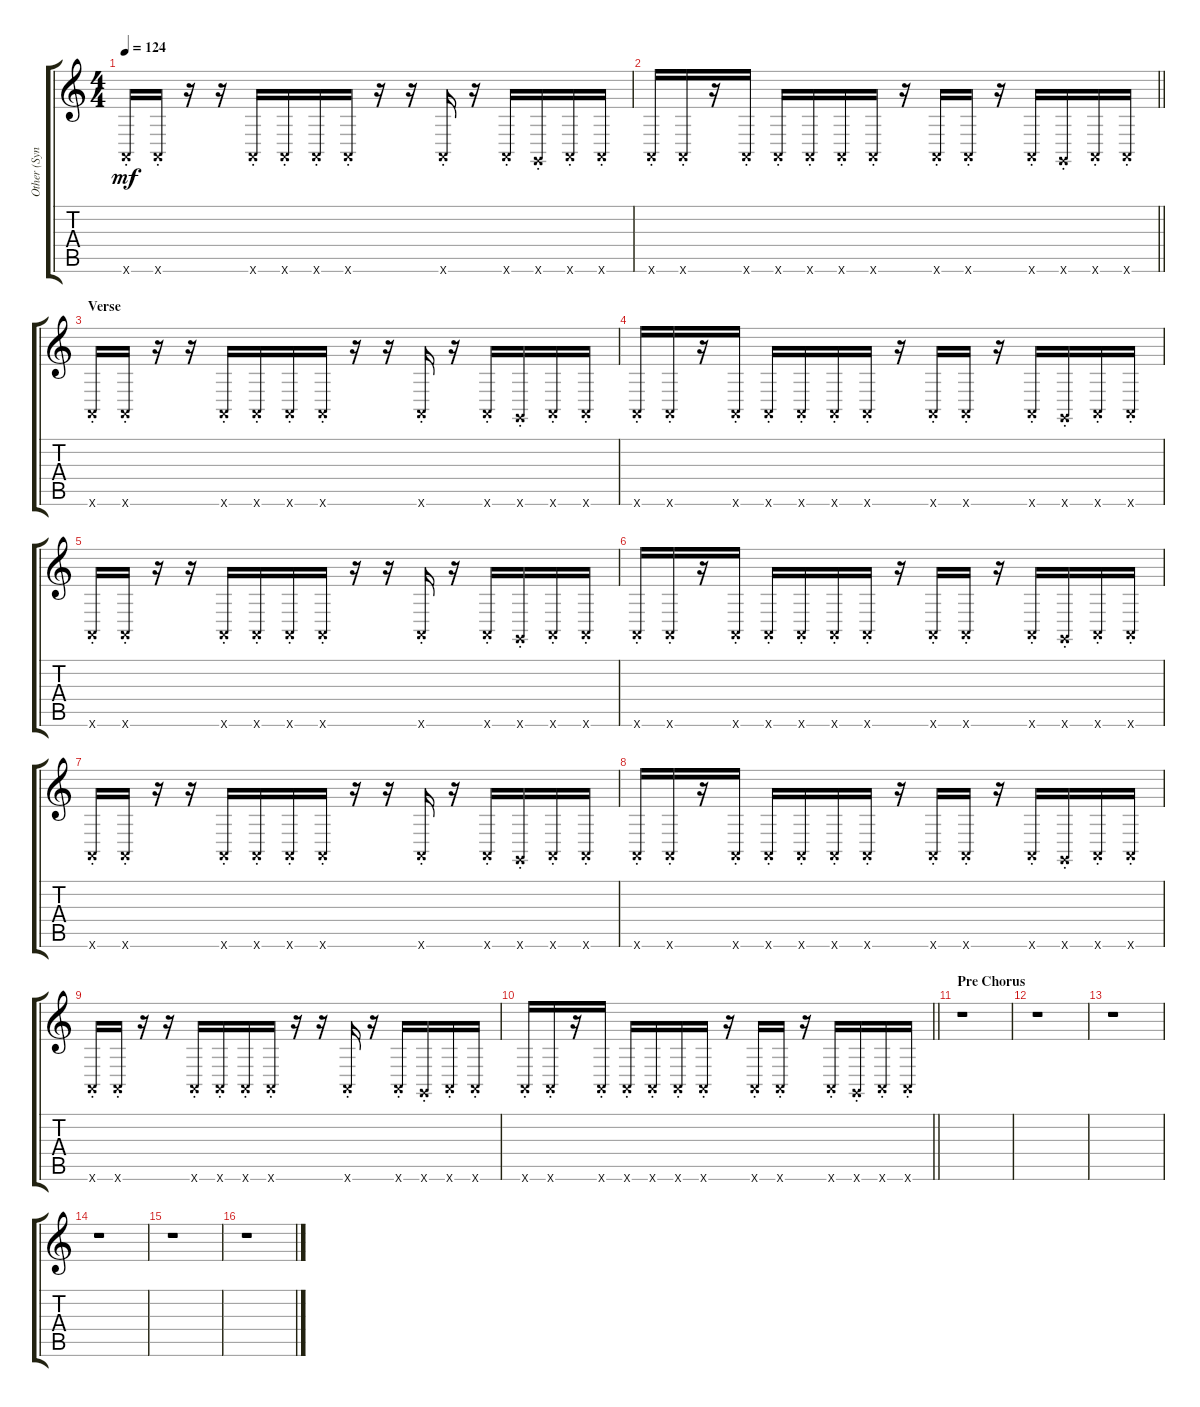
\track ("Other (Synthesizer)" "Other (Syn") {instrument lead2sawtooth}
\staff {score tabs}
\tuning (E4 B3 G3 D3 A2 E2) {hide}
\ts (4 4)
\tempo 124
\clef g2
\ks c
5.6{st x}.16{dy mf} 5.6{st x}.16 r.16 r.16 5.6{st x}.16 5.6{st x}.16 5.6{st x}.16 5.6{st x}.16 r.16 r.16 5.6{st x}.16 r.16 5.6{st x}.16 3.6{st x}.16 5.6{st x}.16 5.6{st x}.16 |
\barLineRight lightlight
5.6{st x}.16 5.6{st x}.16 r.16 5.6{st x}.16 5.6{st x}.16 5.6{st x}.16 5.6{st x}.16 5.6{st x}.16 r.16 5.6{st x}.16 5.6{st x}.16 r.16 5.6{st x}.16 3.6{st x}.16 5.6{st x}.16 5.6{st x}.16 |
\section ("" "Verse")
5.6{st x}.16 5.6{st x}.16 r.16 r.16 5.6{st x}.16 5.6{st x}.16 5.6{st x}.16 5.6{st x}.16 r.16 r.16 5.6{st x}.16 r.16 5.6{st x}.16 3.6{st x}.16 5.6{st x}.16 5.6{st x}.16 |
5.6{st x}.16 5.6{st x}.16 r.16 5.6{st x}.16 5.6{st x}.16 5.6{st x}.16 5.6{st x}.16 5.6{st x}.16 r.16 5.6{st x}.16 5.6{st x}.16 r.16 5.6{st x}.16 3.6{st x}.16 5.6{st x}.16 5.6{st x}.16 |
5.6{st x}.16 5.6{st x}.16 r.16 r.16 5.6{st x}.16 5.6{st x}.16 5.6{st x}.16 5.6{st x}.16 r.16 r.16 5.6{st x}.16 r.16 5.6{st x}.16 3.6{st x}.16 5.6{st x}.16 5.6{st x}.16 |
5.6{st x}.16 5.6{st x}.16 r.16 5.6{st x}.16 5.6{st x}.16 5.6{st x}.16 5.6{st x}.16 5.6{st x}.16 r.16 5.6{st x}.16 5.6{st x}.16 r.16 5.6{st x}.16 3.6{st x}.16 5.6{st x}.16 5.6{st x}.16 |
5.6{st x}.16 5.6{st x}.16 r.16 r.16 5.6{st x}.16 5.6{st x}.16 5.6{st x}.16 5.6{st x}.16 r.16 r.16 5.6{st x}.16 r.16 5.6{st x}.16 3.6{st x}.16 5.6{st x}.16 5.6{st x}.16 |
5.6{st x}.16 5.6{st x}.16 r.16 5.6{st x}.16 5.6{st x}.16 5.6{st x}.16 5.6{st x}.16 5.6{st x}.16 r.16 5.6{st x}.16 5.6{st x}.16 r.16 5.6{st x}.16 3.6{st x}.16 5.6{st x}.16 5.6{st x}.16 |
5.6{st x}.16 5.6{st x}.16 r.16 r.16 5.6{st x}.16 5.6{st x}.16 5.6{st x}.16 5.6{st x}.16 r.16 r.16 5.6{st x}.16 r.16 5.6{st x}.16 3.6{st x}.16 5.6{st x}.16 5.6{st x}.16 |
\barLineRight lightlight
5.6{st x}.16 5.6{st x}.16 r.16 5.6{st x}.16 5.6{st x}.16 5.6{st x}.16 5.6{st x}.16 5.6{st x}.16 r.16 5.6{st x}.16 5.6{st x}.16 r.16 5.6{st x}.16 3.6{st x}.16 5.6{st x}.16 5.6{st x}.16 |
\section ("" "Pre Chorus")
r.1 |
r.1 |
r.1 |
r.1 |
r.1 |
r.1
